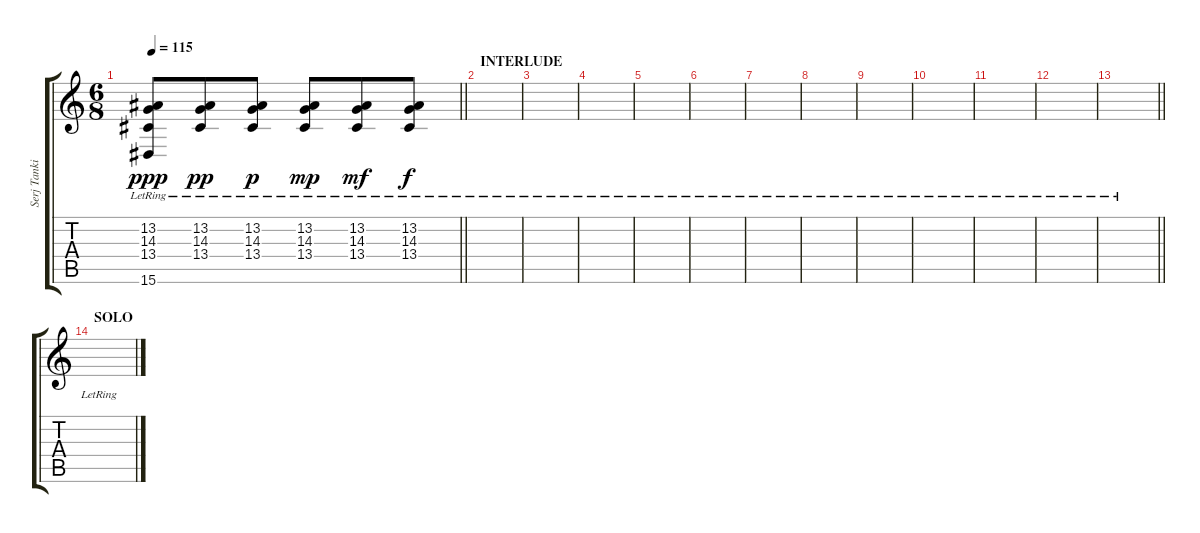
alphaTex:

\track ("Serj Tankian - piano effect" "Serj Tanki") {instrument acousticgrandpiano}
\staff {score tabs}
\tuning (D4 A3 F3 C3 G2 C2) {hide}
\ts (6 8)
\tempo 115
\clef g2
\barLineRight lightlight
\ks c
(13.2{lr} 14.3{lr} 13.4{lr} 15.6{lr}).8{dy ppp} (13.2{lr} 14.3{lr} 13.4{lr}).8{dy pp} (13.2{lr} 14.3{lr} 13.4{lr}).8{dy p} (13.2{lr} 14.3{lr} 13.4{lr}).8{dy mp} (13.2{lr} 14.3{lr} 13.4{lr}).8{dy mf} (13.2{lr} 14.3{lr} 13.4{lr}).8{dy f} |
\section ("" "INTERLUDE")
|
|
|
|
|
|
|
|
|
|
|
\barLineRight lightlight
|
\section ("" "SOLO")
